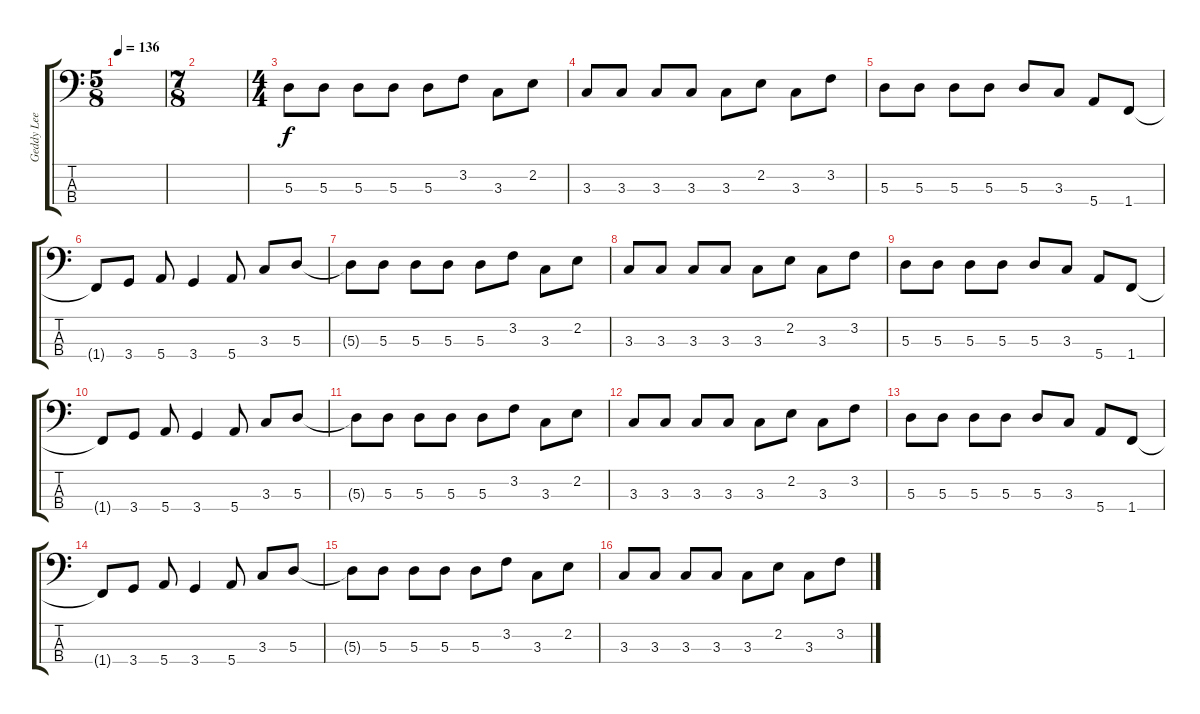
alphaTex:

\track ("Geddy Lee" "Geddy Lee") {instrument electricbassfinger}
\staff {score tabs}
\tuning (G2 D2 A1 E1) {hide}
\ts (5 8)
\tempo 136
\clef f4
\ks c
|
\ts (7 8)
|
\ts (4 4)
5.3.8 5.3.8 5.3.8 5.3.8 5.3.8 3.2.8 3.3.8 2.2.8 |
3.3.8 3.3.8 3.3.8 3.3.8 3.3.8 2.2.8 3.3.8 3.2.8 |
5.3.8 5.3.8 5.3.8 5.3.8 5.3.8 3.3.8 5.4.8 1.4.8 |
1.4{t}.8 3.4.8 5.4.8 3.4.4 5.4.8 3.3.8 5.3.8 |
5.3{t}.8 5.3.8 5.3.8 5.3.8 5.3.8 3.2.8 3.3.8 2.2.8 |
3.3.8 3.3.8 3.3.8 3.3.8 3.3.8 2.2.8 3.3.8 3.2.8 |
5.3.8 5.3.8 5.3.8 5.3.8 5.3.8 3.3.8 5.4.8 1.4.8 |
1.4{t}.8 3.4.8 5.4.8 3.4.4 5.4.8 3.3.8 5.3.8 |
5.3{t}.8 5.3.8 5.3.8 5.3.8 5.3.8 3.2.8 3.3.8 2.2.8 |
3.3.8 3.3.8 3.3.8 3.3.8 3.3.8 2.2.8 3.3.8 3.2.8 |
5.3.8 5.3.8 5.3.8 5.3.8 5.3.8 3.3.8 5.4.8 1.4.8 |
1.4{t}.8 3.4.8 5.4.8 3.4.4 5.4.8 3.3.8 5.3.8 |
5.3{t}.8 5.3.8 5.3.8 5.3.8 5.3.8 3.2.8 3.3.8 2.2.8 |
3.3.8 3.3.8 3.3.8 3.3.8 3.3.8 2.2.8 3.3.8 3.2.8
